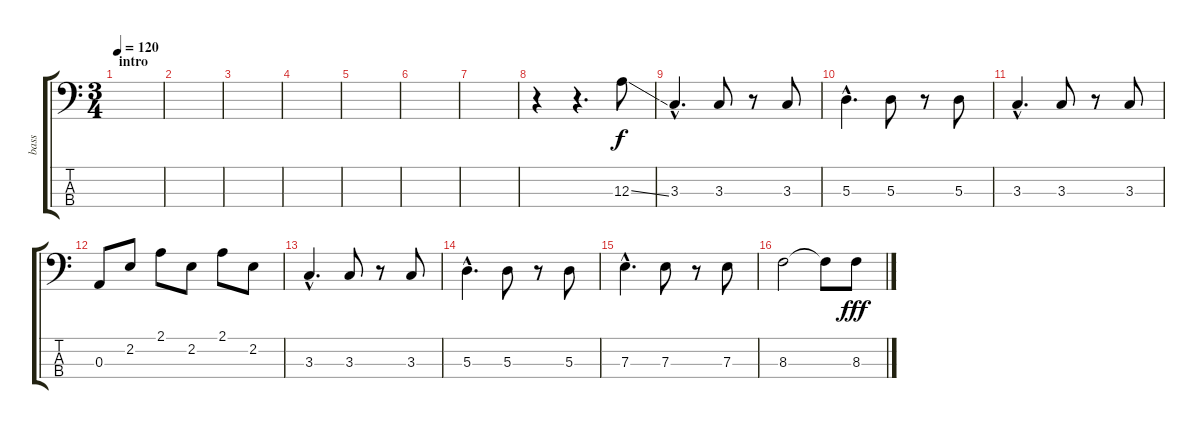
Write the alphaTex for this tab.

\track ("bass" "bass") {instrument electricbassfinger}
\staff {score tabs}
\tuning (G2 D2 A1 D1) {hide}
\ts (3 4)
\section ("" "intro")
\tempo 120
\clef f4
\ks c
|
|
|
|
|
|
|
r.4 r.4{d} 12.3{ss}.8 |
3.3{hac}.4{d} 3.3.8 r.8 3.3.8 |
5.3{hac}.4{d} 5.3.8 r.8 5.3.8 |
3.3{hac}.4{d} 3.3.8 r.8 3.3.8 |
0.3.8 2.2.8 2.1.8 2.2.8 2.1.8 2.2.8 |
3.3{hac}.4{d} 3.3.8 r.8 3.3.8 |
5.3{hac}.4{d} 5.3.8 r.8 5.3.8 |
7.3{hac}.4{d} 7.3.8 r.8 7.3.8 |
8.3.2 8.3{t}.8{dy f} 8.3{ss}.8{dy fff}
